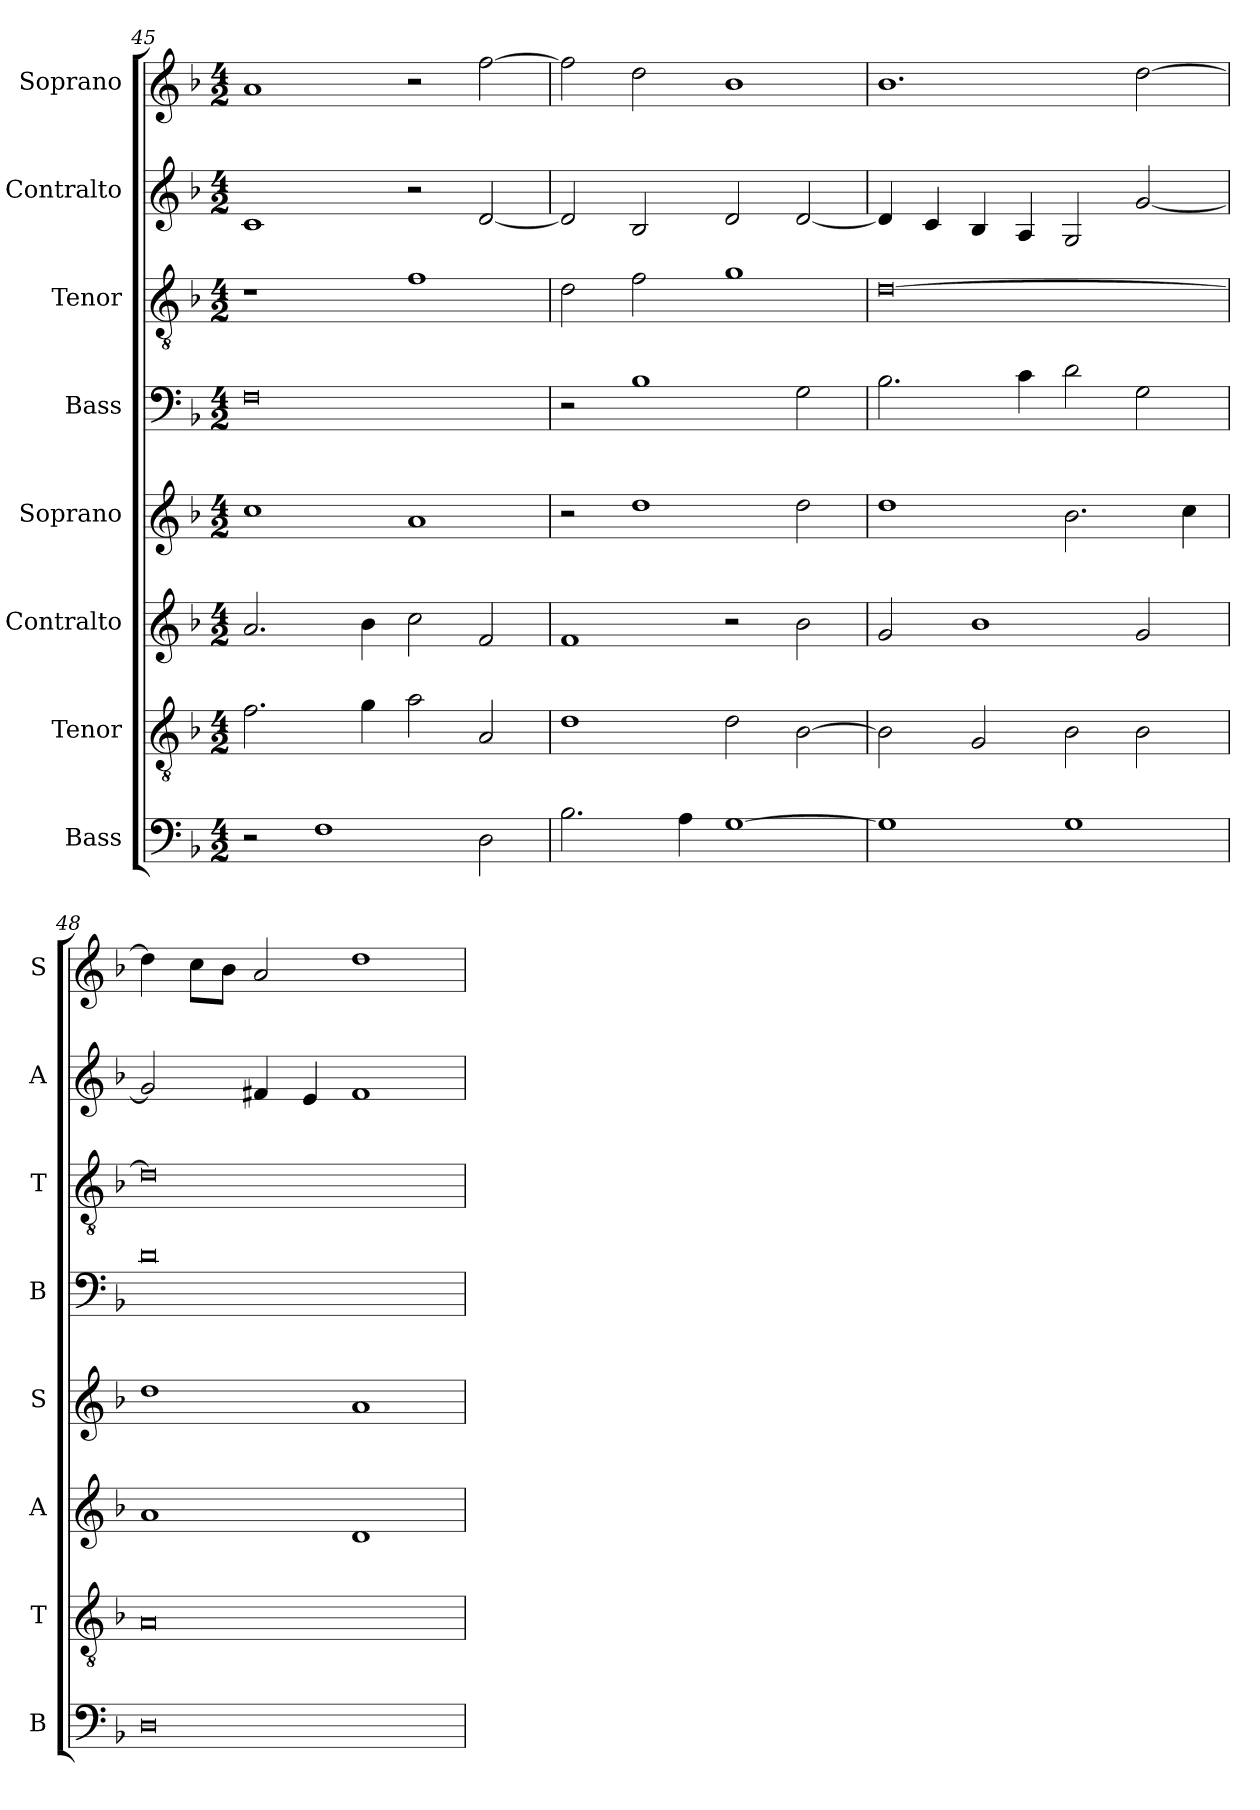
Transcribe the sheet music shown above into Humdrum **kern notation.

**kern	**kern	**kern	**kern	**kern	**kern	**kern	**kern
*part8	*part7	*part6	*part5	*part4	*part3	*part2	*part1
*staff8	*staff7	*staff6	*staff5	*staff4	*staff3	*staff2	*staff1
*I"Bass	*I"Tenor	*I"Contralto	*I"Soprano	*I"Bass	*I"Tenor	*I"Contralto	*I"Soprano
*I'B	*I'T	*I'A	*I'S	*I'B	*I'T	*I'A	*I'S
*clefF4	*clefGv2	*clefG2	*clefG2	*clefF4	*clefGv2	*clefG2	*clefG2
*k[b-]	*k[b-]	*k[b-]	*k[b-]	*k[b-]	*k[b-]	*k[b-]	*k[b-]
*G:dor	*G:dor	*G:dor	*G:dor	*G:dor	*G:dor	*G:dor	*G:dor
*M4/2	*M4/2	*M4/2	*M4/2	*M4/2	*M4/2	*M4/2	*M4/2
=45	=45	=45	=45	=45	=45	=45	=45
2r	2.f	2.a	1cc	0F	1r	1c	1a
1F	.	.	.	.	.	.	.
.	4g	4b-	.	.	.	.	.
.	2a	2cc	1a	.	1f	2r	2r
2D	2A	2f	.	.	.	[2d	[2ff
=46	=46	=46	=46	=46	=46	=46	=46
2.B-	1d	1f	2r	2r	2d	2d]	2ff]
.	.	.	1dd	1B-	2f	2B-	2dd
4A	.	.	.	.	.	.	.
[1G	2d	2r	.	.	1g	2d	1b-
.	[2B-	2b-	2dd	2G	.	[2d	.
=47	=47	=47	=47	=47	=47	=47	=47
1G]	2B-]	2g	1dd	2.B-	[0d	4d]	1.b-
.	.	.	.	.	.	4c	.
.	2G	1b-	.	.	.	4B-	.
.	.	.	.	4c	.	4A	.
1G	2B-	.	2.b-	2d	.	2G	.
.	2B-	2g	.	2G	.	[2g	[2dd
.	.	.	4cc	.	.	.	.
=48	=48	=48	=48	=48	=48	=48	=48
0D	0A	1a	1dd	0d	0d]	2g]	4dd]
.	.	.	.	.	.	.	8cc\L
.	.	.	.	.	.	.	8b-\J
.	.	.	.	.	.	4f#X	2a
.	.	.	.	.	.	4e	.
.	.	1d	1a	.	.	1f#	1dd
=	=	=	=	=	=	=	=
*-	*-	*-	*-	*-	*-	*-	*-
